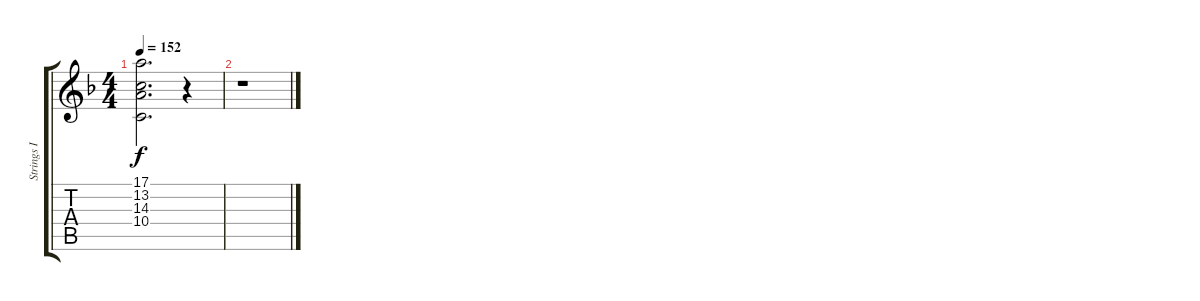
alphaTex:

\track ("Strings I" "Strings I") {instrument stringensemble1}
\staff {score tabs}
\tuning (E4 B3 G3 D3 A2 E2) {hide}
\ts (4 4)
\tempo 152
\clef g2
\ks f
(17.1{t} 13.2{t} 14.3{t} 10.4{t}).2{d dy f} r.4 |
r.1
